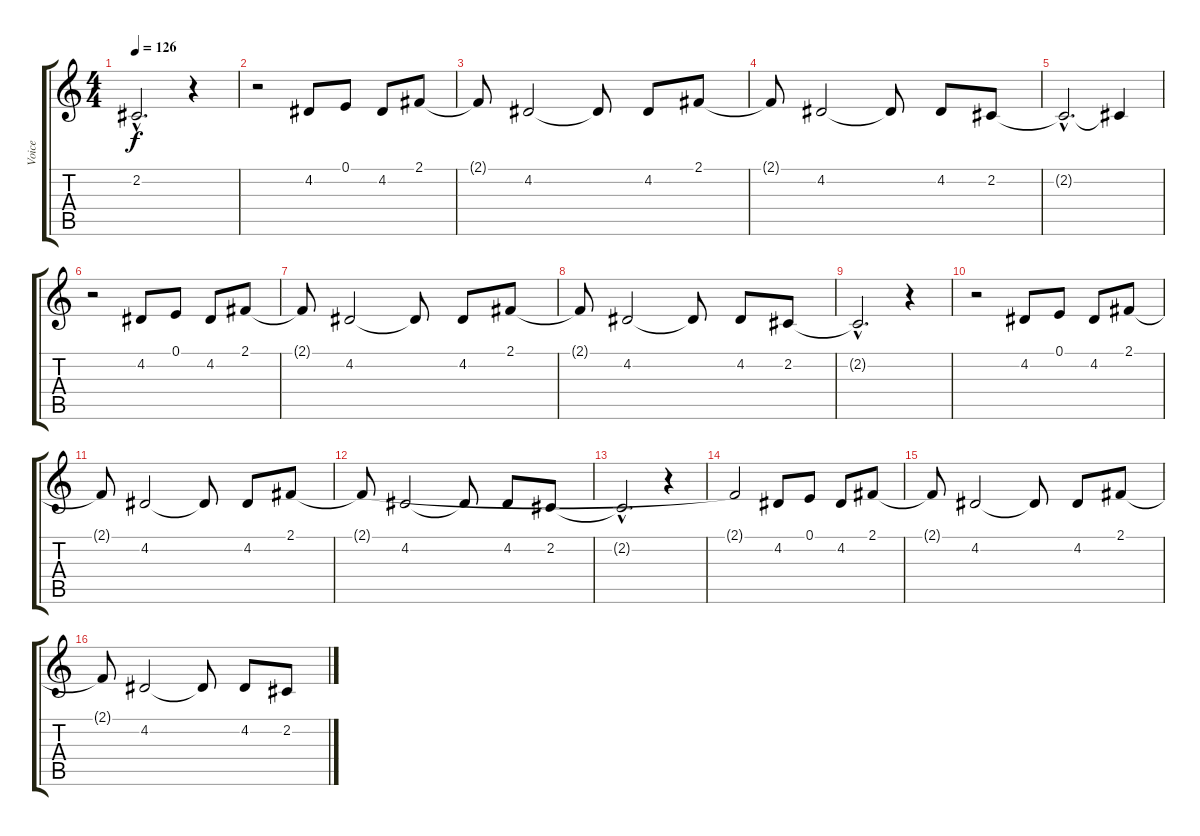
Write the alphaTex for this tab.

\track ("Voice" "Voice") {instrument pad3polysynth}
\staff {score tabs}
\tuning (E4 B3 G3 D3 A2 E2) {hide}
\ts (4 4)
\tempo 126
\clef g2
\ks c
2.2{hac t}.2{d dy f} r.4 |
r.2 4.2.8 0.1.8 4.2.8 2.1.8 |
2.1{t}.8 4.2.2 4.2{t}.8 4.2.8 2.1.8 |
2.1{t}.8 4.2.2 4.2{t}.8 4.2.8 2.2.8 |
2.2{hac t}.2{d} 2.2{t}.4 |
r.2 4.2.8 0.1.8 4.2.8 2.1.8 |
2.1{t}.8 4.2.2 4.2{t}.8 4.2.8 2.1.8 |
2.1{t}.8 4.2.2 4.2{t}.8 4.2.8 2.2.8 |
2.2{hac t}.2{d} r.4 |
r.2 4.2.8 0.1.8 4.2.8 2.1.8 |
2.1{t}.8 4.2.2 4.2{t}.8 4.2.8 2.1.8 |
2.1{t}.8 4.2.2 4.2{t}.8 4.2.8 2.2.8 |
2.2{hac t}.2{d} r.4 |
2.1{t}.2 4.2.8 0.1.8 4.2.8 2.1.8 |
2.1{t}.8 4.2.2 4.2{t}.8 4.2.8 2.1.8 |
2.1{t}.8 4.2.2 4.2{t}.8 4.2.8 2.2.8
